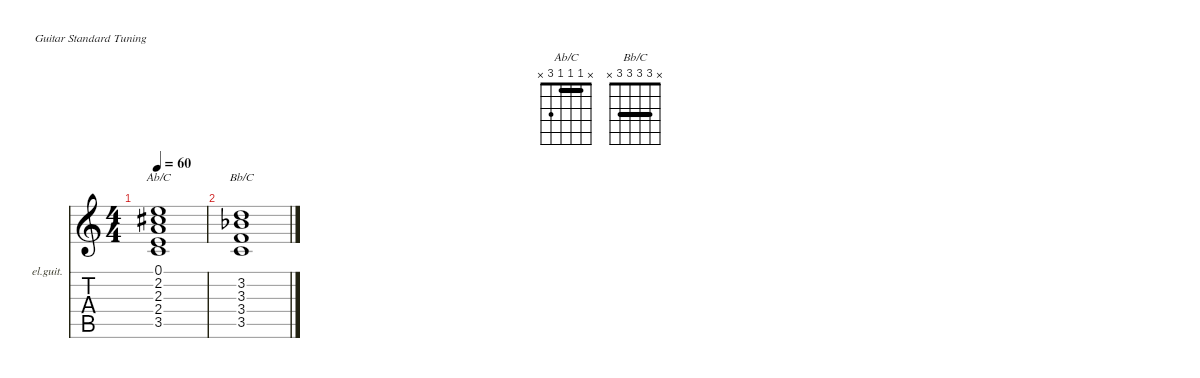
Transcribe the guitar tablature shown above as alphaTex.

\defaultSystemsLayout 4
\hideDynamics
\bracketExtendMode nobrackets
\firstSystemTrackNameOrientation horizontal
\otherSystemsTrackNameOrientation horizontal
\track ("Electric Guitar (Clean)" "el.guit.") {instrument electricguitarclean}
\staff {score tabs}
\tuning (E4 B3 G3 D3 A2 E2)
\chord ("Ab/C" x 1 1 1 3 x) {barre (1 1)}
\chord ("Bb/C" x 3 3 3 3 x) {barre (3 3 3)}
\ts (4 4)
\tempo 60
\clef g2
\ks c
(3.5 2.4 2.3 2.2{acc #} 0.1).1{ch "Ab/C" dy mf instrument electricguitarclean beam Up} |
(3.5 3.4 3.3{acc b} 3.2).1{ch "Bb/C" beam Up}
